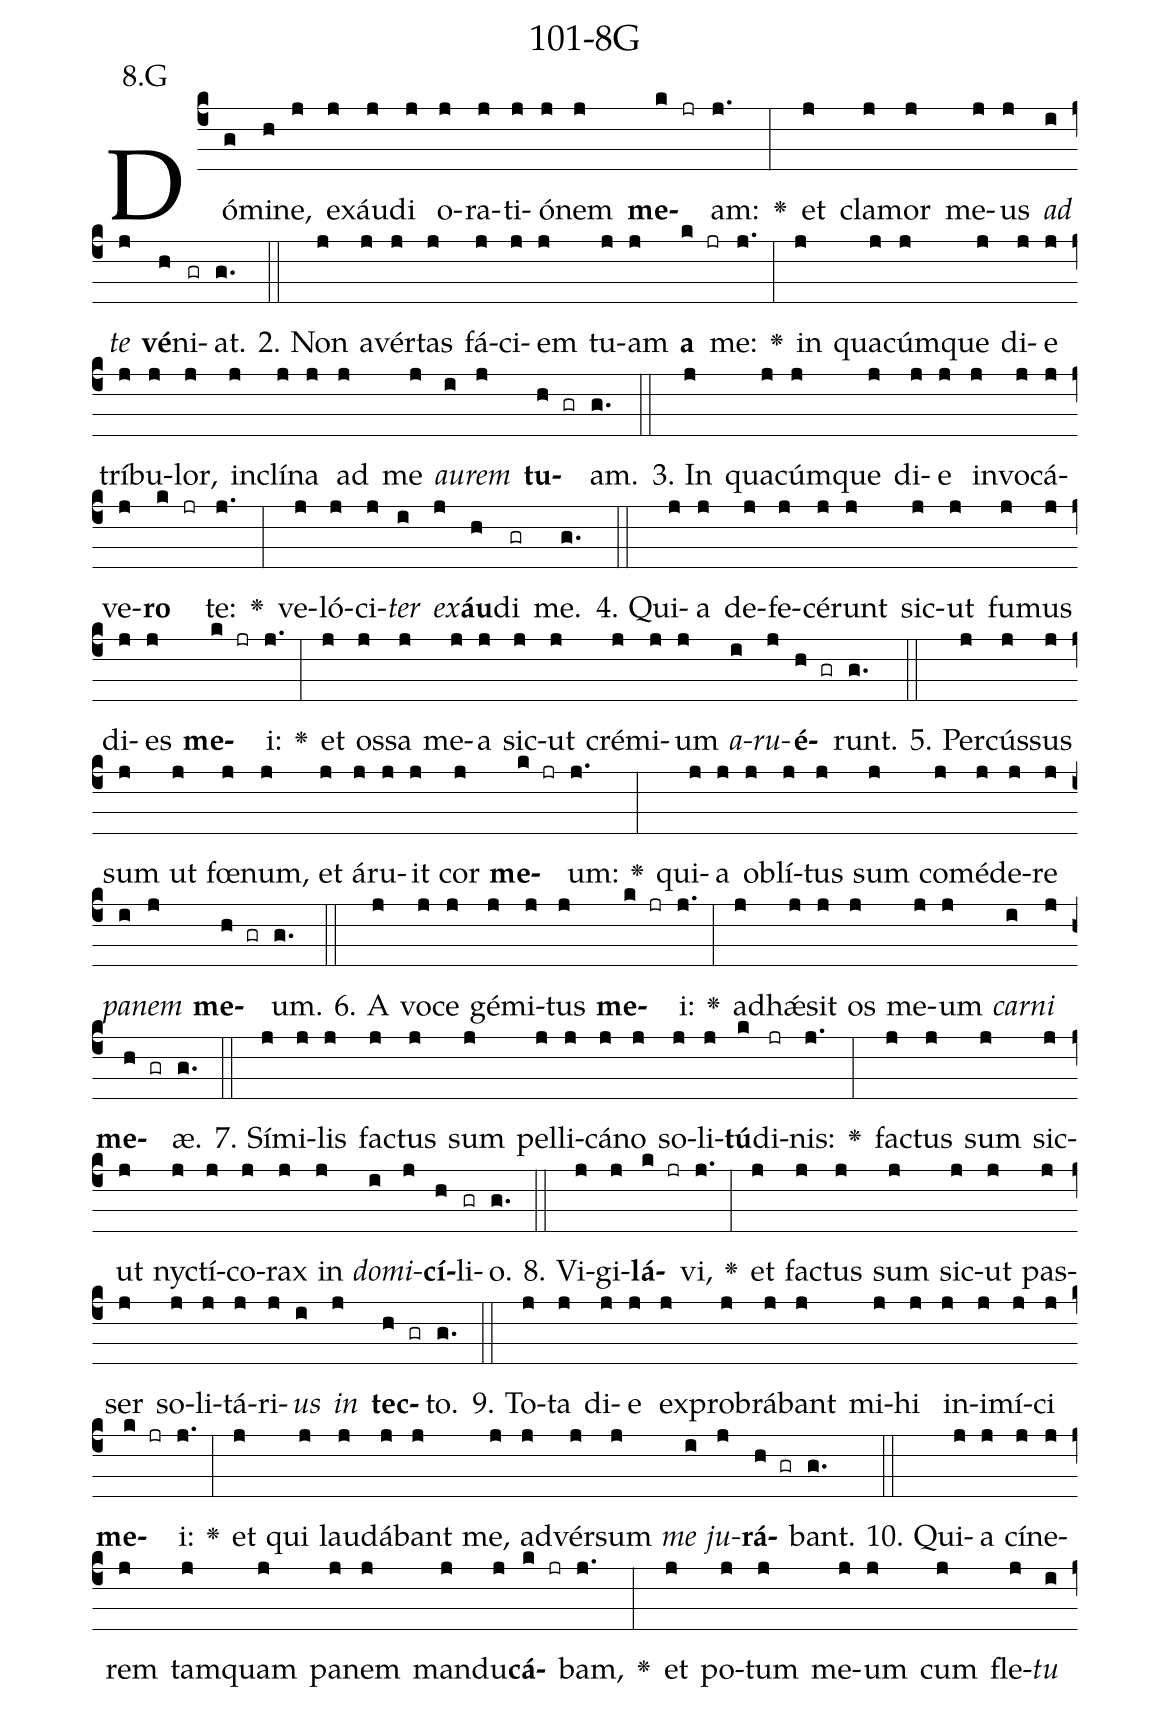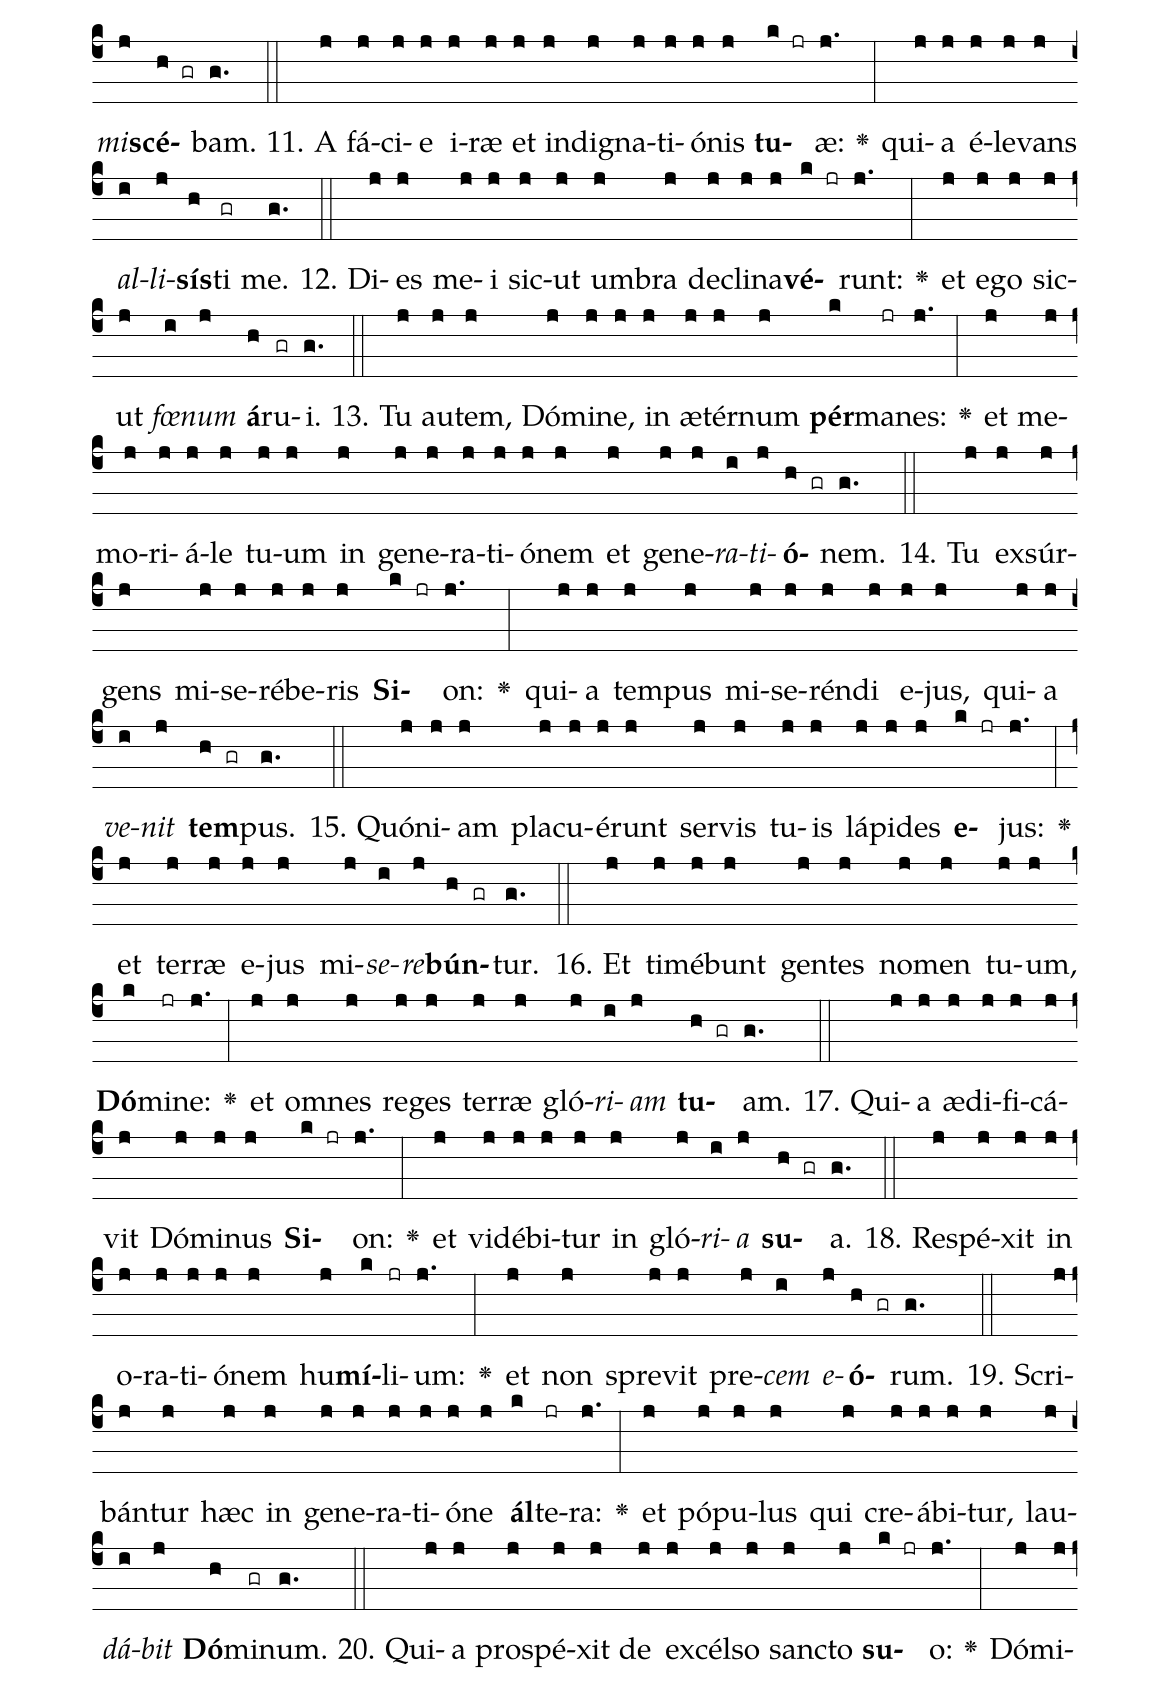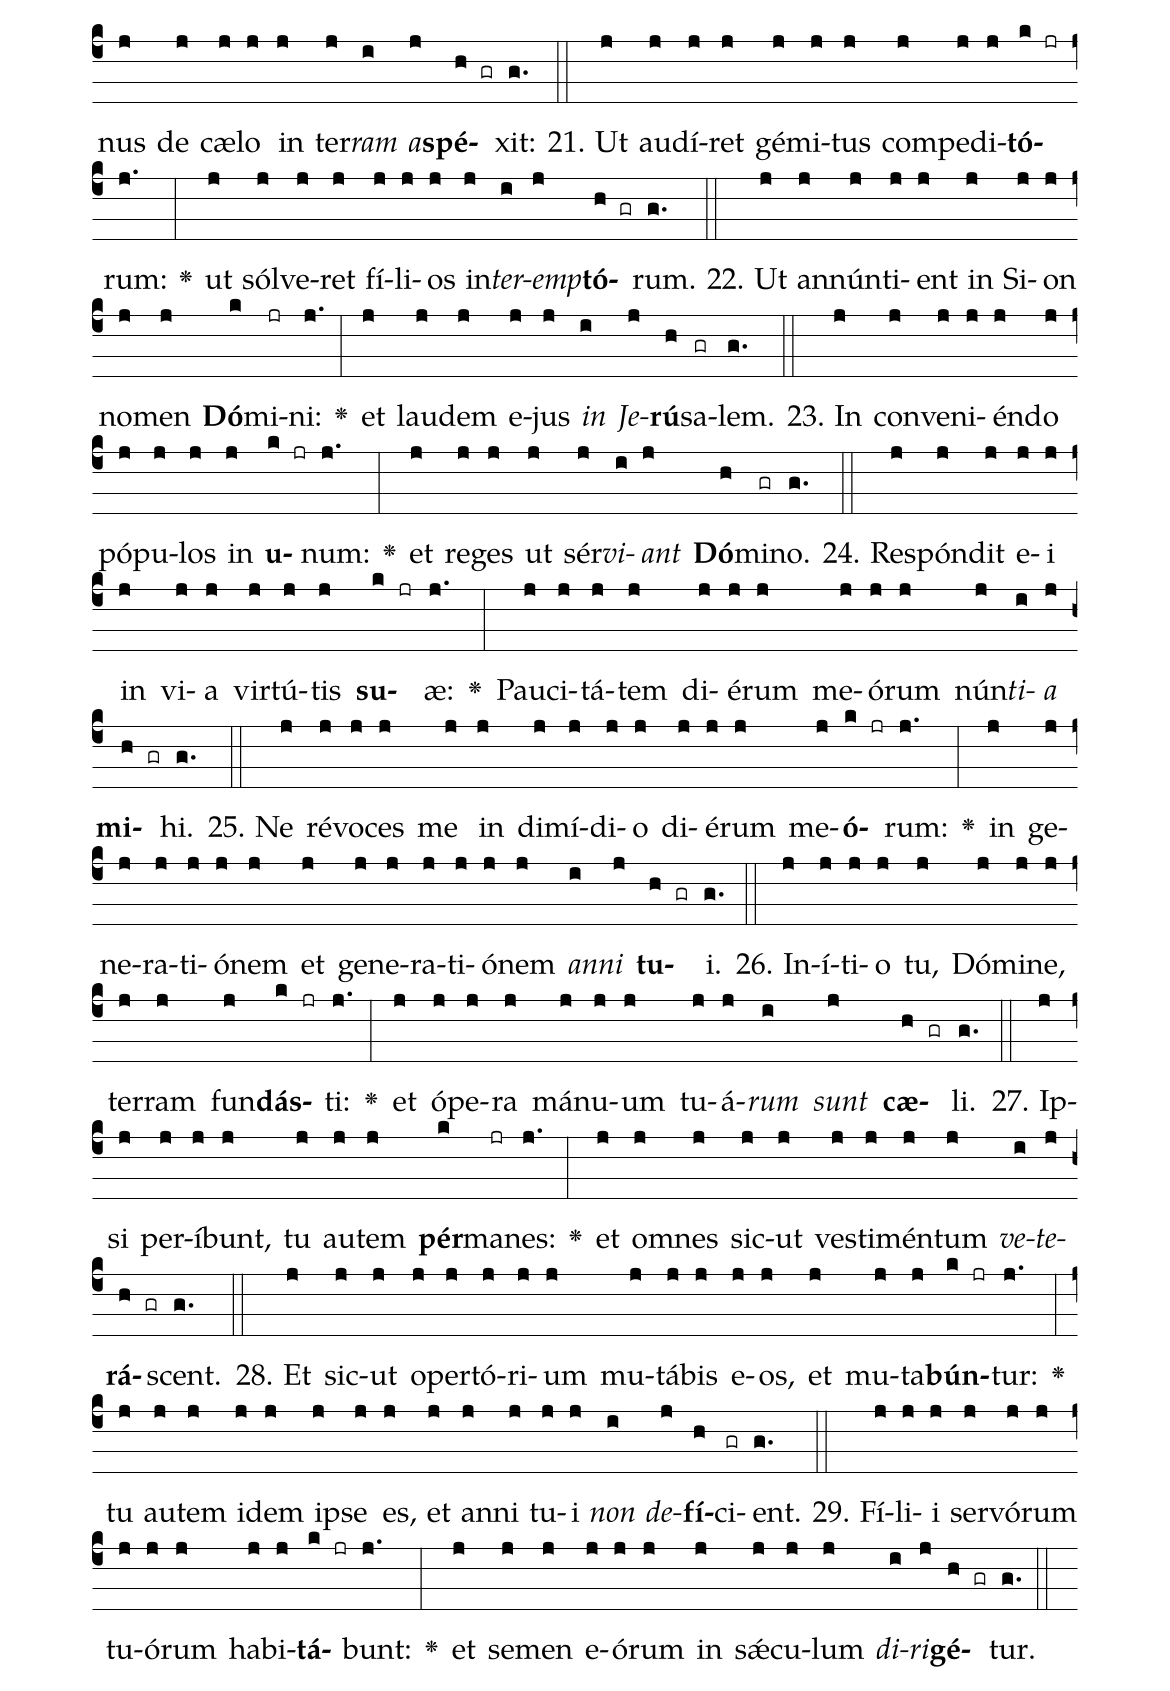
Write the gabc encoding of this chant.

name: 101-8G;
annotation: 8.G;
%%
(c4)Dó(g)mi(h)ne,(j) ex(j)áu(j)di(j) o(j)ra(j)ti(j)ó(j)nem(j) <b>me</b>(k jr)am:(j.) <v>\greheightstar</v>(:) et(j) cla(j)mor(j) me(j)us(j) <i>ad</i>(i) <i>te</i>(j) <b>vé</b>(h)ni(gr)at.(g.) (::)
2. Non(j) a(j)vér(j)tas(j) fá(j)ci(j)em(j) tu(j)am(j) <b>a</b>(k jr) me:(j.) <v>\greheightstar</v>(:) in(j) qua(j)cúm(j)que(j) di(j)e(j) trí(j)bu(j)lor,(j) in(j)clí(j)na(j) ad(j) me(j) <i>au</i>(i)<i>rem</i>(j) <b>tu</b>(h gr)am.(g.) (::)
3. In(j) qua(j)cúm(j)que(j) di(j)e(j) in(j)vo(j)cá(j)ve(j)<b>ro</b>(k jr) te:(j.) <v>\greheightstar</v>(:) ve(j)ló(j)ci(j)<i>ter</i>(i) <i>ex</i>(j)<b>áu</b>(h)di(gr) me.(g.) (::)
4. Qui(j)a(j) de(j)fe(j)cé(j)runt(j) sic(j)ut(j) fu(j)mus(j) di(j)es(j) <b>me</b>(k jr)i:(j.) <v>\greheightstar</v>(:) et(j) os(j)sa(j) me(j)a(j) sic(j)ut(j) cré(j)mi(j)um(j) <i>a</i>(i)<i>ru</i>(j)<b>é</b>(h gr)runt.(g.) (::)
5. Per(j)cús(j)sus(j) sum(j) ut(j) fœ(j)num,(j) et(j) á(j)ru(j)it(j) cor(j) <b>me</b>(k jr)um:(j.) <v>\greheightstar</v>(:) qui(j)a(j) ob(j)lí(j)tus(j) sum(j) com(j)é(j)de(j)re(j) <i>pa</i>(i)<i>nem</i>(j) <b>me</b>(h gr)um.(g.) (::)
6. A(j) vo(j)ce(j) gé(j)mi(j)tus(j) <b>me</b>(k jr)i:(j.) <v>\greheightstar</v>(:) ad(j)hǽ(j)sit(j) os(j) me(j)um(j) <i>car</i>(i)<i>ni</i>(j) <b>me</b>(h gr)æ.(g.) (::)
7. Sí(j)mi(j)lis(j) fac(j)tus(j) sum(j) pel(j)li(j)cá(j)no(j) so(j)li(j)<b>tú</b>(k)di(jr)nis:(j.) <v>\greheightstar</v>(:) fac(j)tus(j) sum(j) sic(j)ut(j) nyc(j)tí(j)co(j)rax(j) in(j) <i>do</i>(i)<i>mi</i>(j)<b>cí</b>(h)li(gr)o.(g.) (::)
8. Vi(j)gi(j)<b>lá</b>(k jr)vi,(j.) <v>\greheightstar</v>(:) et(j) fac(j)tus(j) sum(j) sic(j)ut(j) pas(j)ser(j) so(j)li(j)tá(j)ri(j)<i>us</i>(i) <i>in</i>(j) <b>tec</b>(h gr)to.(g.) (::)
9. To(j)ta(j) di(j)e(j) ex(j)pro(j)brá(j)bant(j) mi(j)hi(j) in(j)i(j)mí(j)ci(j) <b>me</b>(k jr)i:(j.) <v>\greheightstar</v>(:) et(j) qui(j) lau(j)dá(j)bant(j) me,(j) ad(j)vér(j)sum(j) <i>me</i>(i) <i>ju</i>(j)<b>rá</b>(h gr)bant.(g.) (::)
10. Qui(j)a(j) cí(j)ne(j)rem(j) tam(j)quam(j) pa(j)nem(j) man(j)du(j)<b>cá</b>(k jr)bam,(j.) <v>\greheightstar</v>(:) et(j) po(j)tum(j) me(j)um(j) cum(j) fle(j)<i>tu</i>(i) <i>mi</i>(j)<b>scé</b>(h gr)bam.(g.) (::)
11. A(j) fá(j)ci(j)e(j) i(j)ræ(j) et(j) in(j)di(j)gna(j)ti(j)ó(j)nis(j) <b>tu</b>(k jr)æ:(j.) <v>\greheightstar</v>(:) qui(j)a(j) é(j)le(j)vans(j) <i>al</i>(i)<i>li</i>(j)<b>sís</b>(h)ti(gr) me.(g.) (::)
12. Di(j)es(j) me(j)i(j) sic(j)ut(j) um(j)bra(j) de(j)cli(j)na(j)<b>vé</b>(k jr)runt:(j.) <v>\greheightstar</v>(:) et(j) e(j)go(j) sic(j)ut(j) <i>fœ</i>(i)<i>num</i>(j) <b>á</b>(h)ru(gr)i.(g.) (::)
13. Tu(j) au(j)tem,(j) Dó(j)mi(j)ne,(j) in(j) æ(j)tér(j)num(j) <b>pér</b>(k)ma(jr)nes:(j.) <v>\greheightstar</v>(:) et(j) me(j)mo(j)ri(j)á(j)le(j) tu(j)um(j) in(j) ge(j)ne(j)ra(j)ti(j)ó(j)nem(j) et(j) ge(j)ne(j)<i>ra</i>(i)<i>ti</i>(j)<b>ó</b>(h gr)nem.(g.) (::)
14. Tu(j) ex(j)súr(j)gens(j) mi(j)se(j)ré(j)be(j)ris(j) <b>Si</b>(k jr)on:(j.) <v>\greheightstar</v>(:) qui(j)a(j) tem(j)pus(j) mi(j)se(j)rén(j)di(j) e(j)jus,(j) qui(j)a(j) <i>ve</i>(i)<i>nit</i>(j) <b>tem</b>(h gr)pus.(g.) (::)
15. Quón(j)i(j)am(j) pla(j)cu(j)é(j)runt(j) ser(j)vis(j) tu(j)is(j) lá(j)pi(j)des(j) <b>e</b>(k jr)jus:(j.) <v>\greheightstar</v>(:) et(j) ter(j)ræ(j) e(j)jus(j) mi(j)<i>se</i>(i)<i>re</i>(j)<b>bún</b>(h gr)tur.(g.) (::)
16. Et(j) ti(j)mé(j)bunt(j) gen(j)tes(j) no(j)men(j) tu(j)um,(j) <b>Dó</b>(k)mi(jr)ne:(j.) <v>\greheightstar</v>(:) et(j) om(j)nes(j) re(j)ges(j) ter(j)ræ(j) gló(j)<i>ri</i>(i)<i>am</i>(j) <b>tu</b>(h gr)am.(g.) (::)
17. Qui(j)a(j) æ(j)di(j)fi(j)cá(j)vit(j) Dó(j)mi(j)nus(j) <b>Si</b>(k jr)on:(j.) <v>\greheightstar</v>(:) et(j) vi(j)dé(j)bi(j)tur(j) in(j) gló(j)<i>ri</i>(i)<i>a</i>(j) <b>su</b>(h gr)a.(g.) (::)
18. Re(j)spé(j)xit(j) in(j) o(j)ra(j)ti(j)ó(j)nem(j) hu(j)<b>mí</b>(k)li(jr)um:(j.) <v>\greheightstar</v>(:) et(j) non(j) spre(j)vit(j) pre(j)<i>cem</i>(i) <i>e</i>(j)<b>ó</b>(h gr)rum.(g.) (::)
19. Scri(j)bán(j)tur(j) hæc(j) in(j) ge(j)ne(j)ra(j)ti(j)ó(j)ne(j) <b>ál</b>(k)te(jr)ra:(j.) <v>\greheightstar</v>(:) et(j) pó(j)pu(j)lus(j) qui(j) cre(j)á(j)bi(j)tur,(j) lau(j)<i>dá</i>(i)<i>bit</i>(j) <b>Dó</b>(h)mi(gr)num.(g.) (::)
20. Qui(j)a(j) pro(j)spé(j)xit(j) de(j) ex(j)cél(j)so(j) sanc(j)to(j) <b>su</b>(k jr)o:(j.) <v>\greheightstar</v>(:) Dó(j)mi(j)nus(j) de(j) cæ(j)lo(j) in(j) ter(j)<i>ram</i>(i) <i>a</i>(j)<b>spé</b>(h gr)xit:(g.) (::)
21. Ut(j) au(j)dí(j)ret(j) gé(j)mi(j)tus(j) com(j)pe(j)di(j)<b>tó</b>(k jr)rum:(j.) <v>\greheightstar</v>(:) ut(j) sól(j)ve(j)ret(j) fí(j)li(j)os(j) in(j)<i>ter</i>(i)<i>emp</i>(j)<b>tó</b>(h gr)rum.(g.) (::)
22. Ut(j) an(j)nún(j)ti(j)ent(j) in(j) Si(j)on(j) no(j)men(j) <b>Dó</b>(k)mi(jr)ni:(j.) <v>\greheightstar</v>(:) et(j) lau(j)dem(j) e(j)jus(j) <i>in</i>(i) <i>Je</i>(j)<b>rú</b>(h)sa(gr)lem.(g.) (::)
23. In(j) con(j)ve(j)ni(j)én(j)do(j) pó(j)pu(j)los(j) in(j) <b>u</b>(k jr)num:(j.) <v>\greheightstar</v>(:) et(j) re(j)ges(j) ut(j) sér(j)<i>vi</i>(i)<i>ant</i>(j) <b>Dó</b>(h)mi(gr)no.(g.) (::)
24. Re(j)spón(j)dit(j) e(j)i(j) in(j) vi(j)a(j) vir(j)tú(j)tis(j) <b>su</b>(k jr)æ:(j.) <v>\greheightstar</v>(:) Pau(j)ci(j)tá(j)tem(j) di(j)é(j)rum(j) me(j)ó(j)rum(j) nún(j)<i>ti</i>(i)<i>a</i>(j) <b>mi</b>(h gr)hi.(g.) (::)
25. Ne(j) ré(j)vo(j)ces(j) me(j) in(j) di(j)mí(j)di(j)o(j) di(j)é(j)rum(j) me(j)<b>ó</b>(k jr)rum:(j.) <v>\greheightstar</v>(:) in(j) ge(j)ne(j)ra(j)ti(j)ó(j)nem(j) et(j) ge(j)ne(j)ra(j)ti(j)ó(j)nem(j) <i>an</i>(i)<i>ni</i>(j) <b>tu</b>(h gr)i.(g.) (::)
26. In(j)í(j)ti(j)o(j) tu,(j) Dó(j)mi(j)ne,(j) ter(j)ram(j) fun(j)<b>dás</b>(k jr)ti:(j.) <v>\greheightstar</v>(:) et(j) ó(j)pe(j)ra(j) má(j)nu(j)um(j) tu(j)á(j)<i>rum</i>(i) <i>sunt</i>(j) <b>cæ</b>(h gr)li.(g.) (::)
27. Ip(j)si(j) per(j)í(j)bunt,(j) tu(j) au(j)tem(j) <b>pér</b>(k)ma(jr)nes:(j.) <v>\greheightstar</v>(:) et(j) om(j)nes(j) sic(j)ut(j) ves(j)ti(j)mén(j)tum(j) <i>ve</i>(i)<i>te</i>(j)<b>rá</b>(h gr)scent.(g.) (::)
28. Et(j) sic(j)ut(j) o(j)per(j)tó(j)ri(j)um(j) mu(j)tá(j)bis(j) e(j)os,(j) et(j) mu(j)ta(j)<b>bún</b>(k jr)tur:(j.) <v>\greheightstar</v>(:) tu(j) au(j)tem(j) i(j)dem(j) ip(j)se(j) es,(j) et(j) an(j)ni(j) tu(j)i(j) <i>non</i>(i) <i>de</i>(j)<b>fí</b>(h)ci(gr)ent.(g.) (::)
29. Fí(j)li(j)i(j) ser(j)vó(j)rum(j) tu(j)ó(j)rum(j) ha(j)bi(j)<b>tá</b>(k jr)bunt:(j.) <v>\greheightstar</v>(:) et(j) se(j)men(j) e(j)ó(j)rum(j) in(j) sǽ(j)cu(j)lum(j) <i>di</i>(i)<i>ri</i>(j)<b>gé</b>(h gr)tur.(g.) (::)
